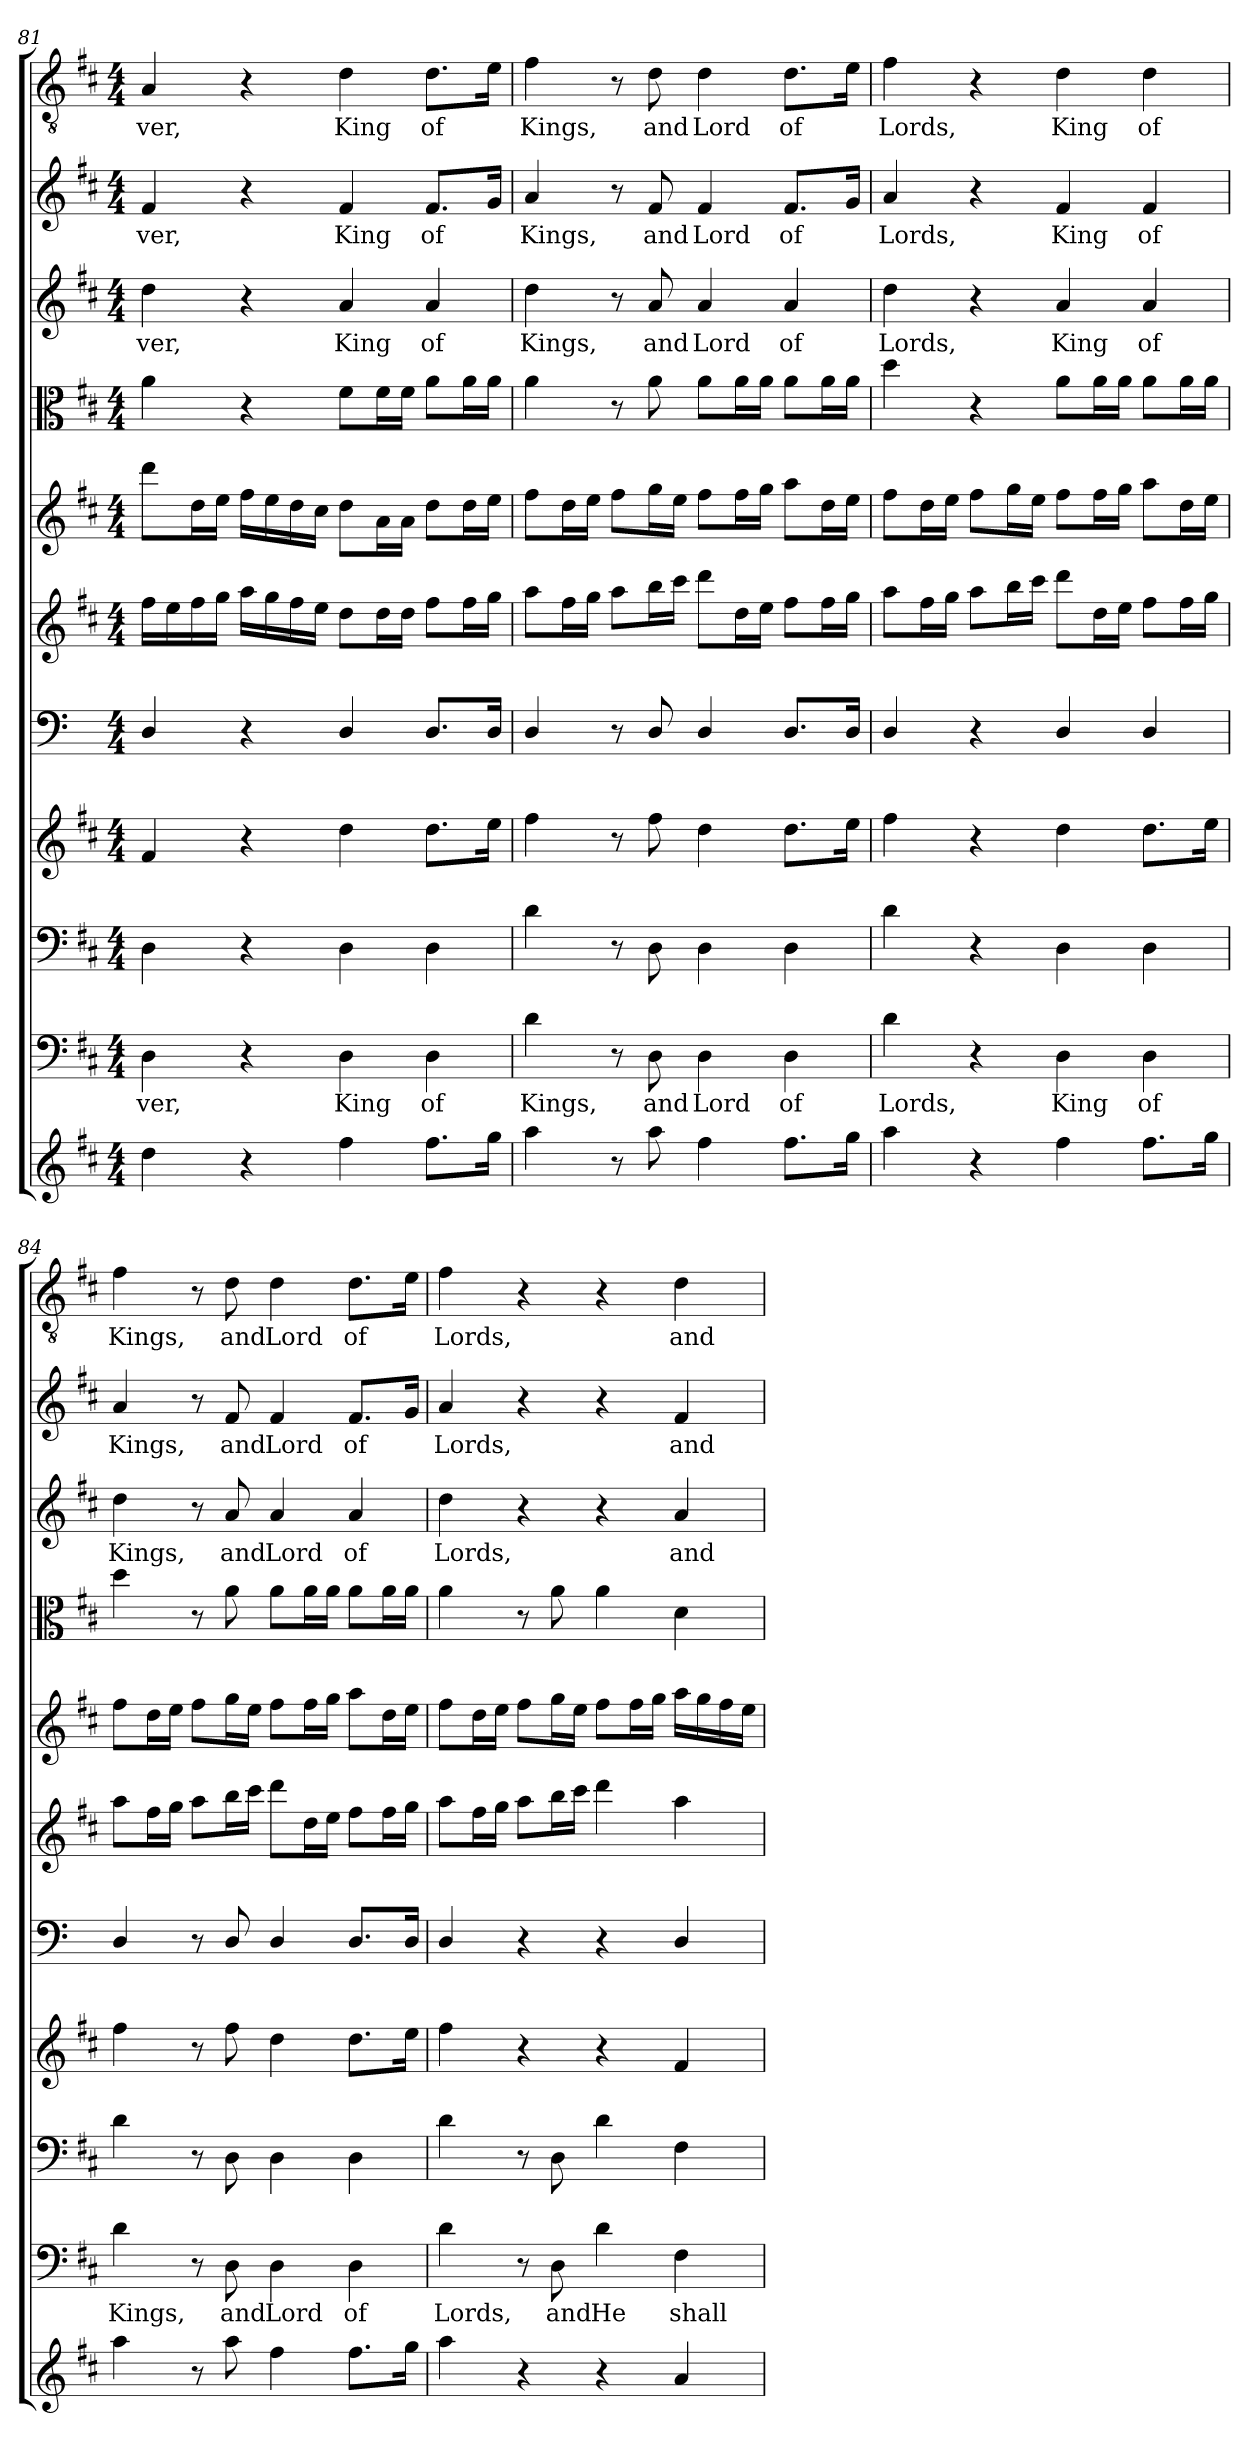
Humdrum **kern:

**kern	**kern	**text	**kern	**kern	**kern	**kern	**kern	**kern	**kern	**text	**kern	**text	**kern	**text
*part11	*part10	*part10	*part9	*part8	*part7	*part6	*part5	*part4	*part3	*part3	*part2	*part2	*part1	*part1
*staff11	*staff10	*staff10	*staff9	*staff8	*staff7	*staff6	*staff5	*staff4	*staff3	*staff3	*staff2	*staff2	*staff1	*staff1
*clefG2	*clefF4	*	*clefF4	*clefG2	*clefF4	*clefG2	*clefG2	*clefC3	*clefG2	*	*clefG2	*	*clefGv2	*
*k[f#c#]	*k[f#c#]	*	*k[f#c#]	*k[f#c#]	*k[]	*k[f#c#]	*k[f#c#]	*k[f#c#]	*k[f#c#]	*	*k[f#c#]	*	*k[f#c#]	*
*D:	*D:	*	*D:	*D:	*	*D:	*D:	*D:	*D:	*	*D:	*	*D:	*
*M4/4	*M4/4	*	*M4/4	*M4/4	*M4/4	*M4/4	*M4/4	*M4/4	*M4/4	*	*M4/4	*	*M4/4	*
=81	=81	=81	=81	=81	=81	=81	=81	=81	=81	=81	=81	=81	=81	=81
4dd\	4D\	-ver,	4D\	4f#/	4D/	16ff#\LL	8ddd\L	4a\	4dd\	-ver,	4f#/	-ver,	4A/	-ver,
.	.	.	.	.	.	16ee\	.	.	.	.	.	.	.	.
.	.	.	.	.	.	16ff#\	16dd\L	.	.	.	.	.	.	.
.	.	.	.	.	.	16gg\JJ	16ee\JJ	.	.	.	.	.	.	.
4r	4r	.	4r	4r	4r	16aa\LL	16ff#\LL	4r	4r	.	4r	.	4r	.
.	.	.	.	.	.	16gg\	16ee\	.	.	.	.	.	.	.
.	.	.	.	.	.	16ff#\	16dd\	.	.	.	.	.	.	.
.	.	.	.	.	.	16ee\JJ	16cc#\JJ	.	.	.	.	.	.	.
4ff#\	4D\	King	4D\	4dd\	4D/	8dd\L	8dd\L	8f#\L	4a/	King	4f#/	King	4d\	King
.	.	.	.	.	.	16dd\L	16a\L	16f#\L	.	.	.	.	.	.
.	.	.	.	.	.	16dd\JJ	16a\JJ	16f#\JJ	.	.	.	.	.	.
8.ff#\L	4D\	of	4D\	8.dd\L	8.D/L	8ff#\L	8dd\L	8a\L	4a/	of	8.f#/L	of	8.d\L	of
.	.	.	.	.	.	16ff#\L	16dd\L	16a\L	.	.	.	.	.	.
16gg\Jk	.	.	.	16ee\Jk	16D/Jk	16gg\JJ	16ee\JJ	16a\JJ	.	.	16g/Jk	.	16e\Jk	.
=82	=82	=82	=82	=82	=82	=82	=82	=82	=82	=82	=82	=82	=82	=82
4aa\	4d\	Kings,	4d\	4ff#\	4D/	8aa\L	8ff#\L	4a\	4dd\	Kings,	4a/	Kings,	4f#\	Kings,
.	.	.	.	.	.	16ff#\L	16dd\L	.	.	.	.	.	.	.
.	.	.	.	.	.	16gg\JJ	16ee\JJ	.	.	.	.	.	.	.
8r	8r	.	8r	8r	8r	8aa\L	8ff#\L	8r	8r	.	8r	.	8r	.
8aa\	8D\	and	8D\	8ff#\	8D/	16bb\L	16gg\L	8a\	8a/	and	8f#/	and	8d\	and
.	.	.	.	.	.	16ccc#\JJ	16ee\JJ	.	.	.	.	.	.	.
4ff#\	4D\	Lord	4D\	4dd\	4D/	8ddd\L	8ff#\L	8a\L	4a/	Lord	4f#/	Lord	4d\	Lord
.	.	.	.	.	.	16dd\L	16ff#\L	16a\L	.	.	.	.	.	.
.	.	.	.	.	.	16ee\JJ	16gg\JJ	16a\JJ	.	.	.	.	.	.
8.ff#\L	4D\	of	4D\	8.dd\L	8.D/L	8ff#\L	8aa\L	8a\L	4a/	of	8.f#/L	of	8.d\L	of
.	.	.	.	.	.	16ff#\L	16dd\L	16a\L	.	.	.	.	.	.
16gg\Jk	.	.	.	16ee\Jk	16D/Jk	16gg\JJ	16ee\JJ	16a\JJ	.	.	16g/Jk	.	16e\Jk	.
=83	=83	=83	=83	=83	=83	=83	=83	=83	=83	=83	=83	=83	=83	=83
4aa\	4d\	Lords,	4d\	4ff#\	4D/	8aa\L	8ff#\L	4dd\	4dd\	Lords,	4a/	Lords,	4f#\	Lords,
.	.	.	.	.	.	16ff#\L	16dd\L	.	.	.	.	.	.	.
.	.	.	.	.	.	16gg\JJ	16ee\JJ	.	.	.	.	.	.	.
4r	4r	.	4r	4r	4r	8aa\L	8ff#\L	4r	4r	.	4r	.	4r	.
.	.	.	.	.	.	16bb\L	16gg\L	.	.	.	.	.	.	.
.	.	.	.	.	.	16ccc#\JJ	16ee\JJ	.	.	.	.	.	.	.
4ff#\	4D\	King	4D\	4dd\	4D/	8ddd\L	8ff#\L	8a\L	4a/	King	4f#/	King	4d\	King
.	.	.	.	.	.	16dd\L	16ff#\L	16a\L	.	.	.	.	.	.
.	.	.	.	.	.	16ee\JJ	16gg\JJ	16a\JJ	.	.	.	.	.	.
8.ff#\L	4D\	of	4D\	8.dd\L	4D/	8ff#\L	8aa\L	8a\L	4a/	of	4f#/	of	4d\	of
.	.	.	.	.	.	16ff#\L	16dd\L	16a\L	.	.	.	.	.	.
16gg\Jk	.	.	.	16ee\Jk	.	16gg\JJ	16ee\JJ	16a\JJ	.	.	.	.	.	.
=84	=84	=84	=84	=84	=84	=84	=84	=84	=84	=84	=84	=84	=84	=84
4aa\	4d\	Kings,	4d\	4ff#\	4D/	8aa\L	8ff#\L	4dd\	4dd\	Kings,	4a/	Kings,	4f#\	Kings,
.	.	.	.	.	.	16ff#\L	16dd\L	.	.	.	.	.	.	.
.	.	.	.	.	.	16gg\JJ	16ee\JJ	.	.	.	.	.	.	.
8r	8r	.	8r	8r	8r	8aa\L	8ff#\L	8r	8r	.	8r	.	8r	.
8aa\	8D\	and	8D\	8ff#\	8D/	16bb\L	16gg\L	8a\	8a/	and	8f#/	and	8d\	and
.	.	.	.	.	.	16ccc#\JJ	16ee\JJ	.	.	.	.	.	.	.
4ff#\	4D\	Lord	4D\	4dd\	4D/	8ddd\L	8ff#\L	8a\L	4a/	Lord	4f#/	Lord	4d\	Lord
.	.	.	.	.	.	16dd\L	16ff#\L	16a\L	.	.	.	.	.	.
.	.	.	.	.	.	16ee\JJ	16gg\JJ	16a\JJ	.	.	.	.	.	.
8.ff#\L	4D\	of	4D\	8.dd\L	8.D/L	8ff#\L	8aa\L	8a\L	4a/	of	8.f#/L	of	8.d\L	of
.	.	.	.	.	.	16ff#\L	16dd\L	16a\L	.	.	.	.	.	.
16gg\Jk	.	.	.	16ee\Jk	16D/Jk	16gg\JJ	16ee\JJ	16a\JJ	.	.	16g/Jk	.	16e\Jk	.
=85	=85	=85	=85	=85	=85	=85	=85	=85	=85	=85	=85	=85	=85	=85
4aa\	4d\	Lords,	4d\	4ff#\	4D/	8aa\L	8ff#\L	4a\	4dd\	Lords,	4a/	Lords,	4f#\	Lords,
.	.	.	.	.	.	16ff#\L	16dd\L	.	.	.	.	.	.	.
.	.	.	.	.	.	16gg\JJ	16ee\JJ	.	.	.	.	.	.	.
4r	8r	.	8r	4r	4r	8aa\L	8ff#\L	8r	4r	.	4r	.	4r	.
.	8D\	and	8D\	.	.	16bb\L	16gg\L	8a\	.	.	.	.	.	.
.	.	.	.	.	.	16ccc#\JJ	16ee\JJ	.	.	.	.	.	.	.
4r	4d\	He	4d\	4r	4r	4ddd\	8ff#\L	4a\	4r	.	4r	.	4r	.
.	.	.	.	.	.	.	16ff#\L	.	.	.	.	.	.	.
.	.	.	.	.	.	.	16gg\JJ	.	.	.	.	.	.	.
4a/	4F#\	shall	4F#\	4f#/	4D/	4aa\	16aa\LL	4d\	4a/	and	4f#/	and	4d\	and
.	.	.	.	.	.	.	16gg\	.	.	.	.	.	.	.
.	.	.	.	.	.	.	16ff#\	.	.	.	.	.	.	.
.	.	.	.	.	.	.	16ee\JJ	.	.	.	.	.	.	.
=	=	=	=	=	=	=	=	=	=	=	=	=	=	=
*-	*-	*-	*-	*-	*-	*-	*-	*-	*-	*-	*-	*-	*-	*-
